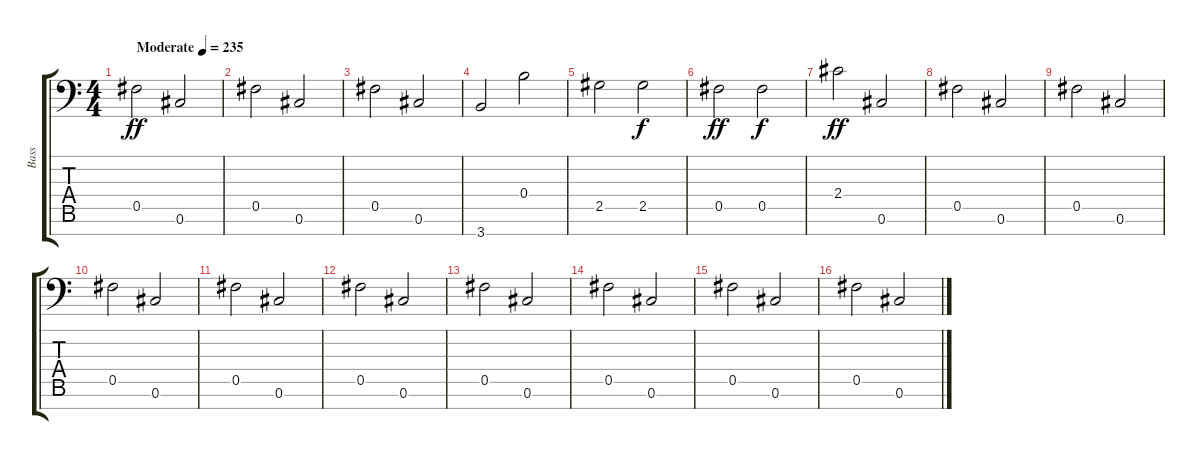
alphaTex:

\track ("Bass" "Bass") {instrument acousticbass}
\staff {score tabs}
\tuning (Db4 Ab3 E3 B2 Gb2 Db2 Ab1) {hide}
\ts (4 4)
\tempo (235 "Moderate")
\clef f4
\ks c
0.5.2{dy ff instrument acousticbass} 0.6.2 |
0.5.2 0.6.2 |
0.5.2 0.6.2 |
3.7.2 0.4.2 |
2.5.2 2.5.2{dy f} |
0.5.2{dy ff} 0.5.2{dy f} |
2.4.2{dy ff} 0.6.2 |
0.5.2 0.6.2 |
0.5.2 0.6.2 |
0.5.2 0.6.2 |
0.5.2 0.6.2 |
0.5.2 0.6.2 |
0.5.2 0.6.2 |
0.5.2 0.6.2 |
0.5.2 0.6.2 |
0.5.2 0.6.2
